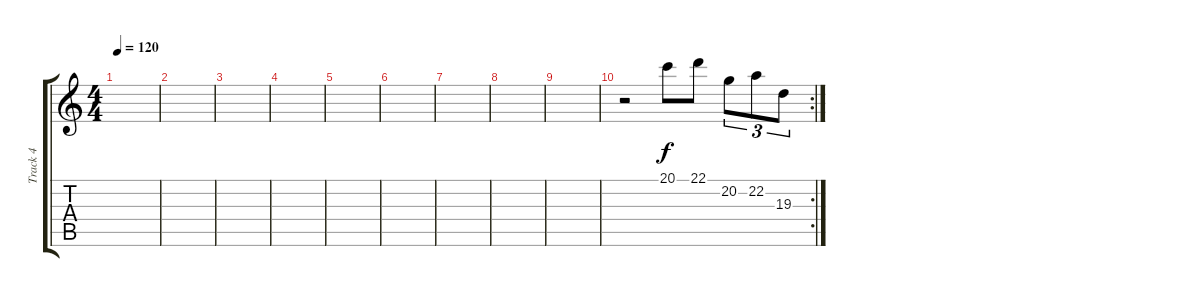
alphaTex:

\track ("Track 4" "Track 4") {instrument piccolo}
\staff {score tabs}
\tuning (E4 B3 G3 D3 A2 E2) {hide}
\ts (4 4)
\tempo 120
\clef g2
\ks c
|
|
|
|
|
|
|
|
|
\rc 2
r.2 20.1.8{volume 11} 22.1.8 20.2.8{tu (3 2)} 22.2.8{tu (3 2)} 19.3.8{tu (3 2)}
